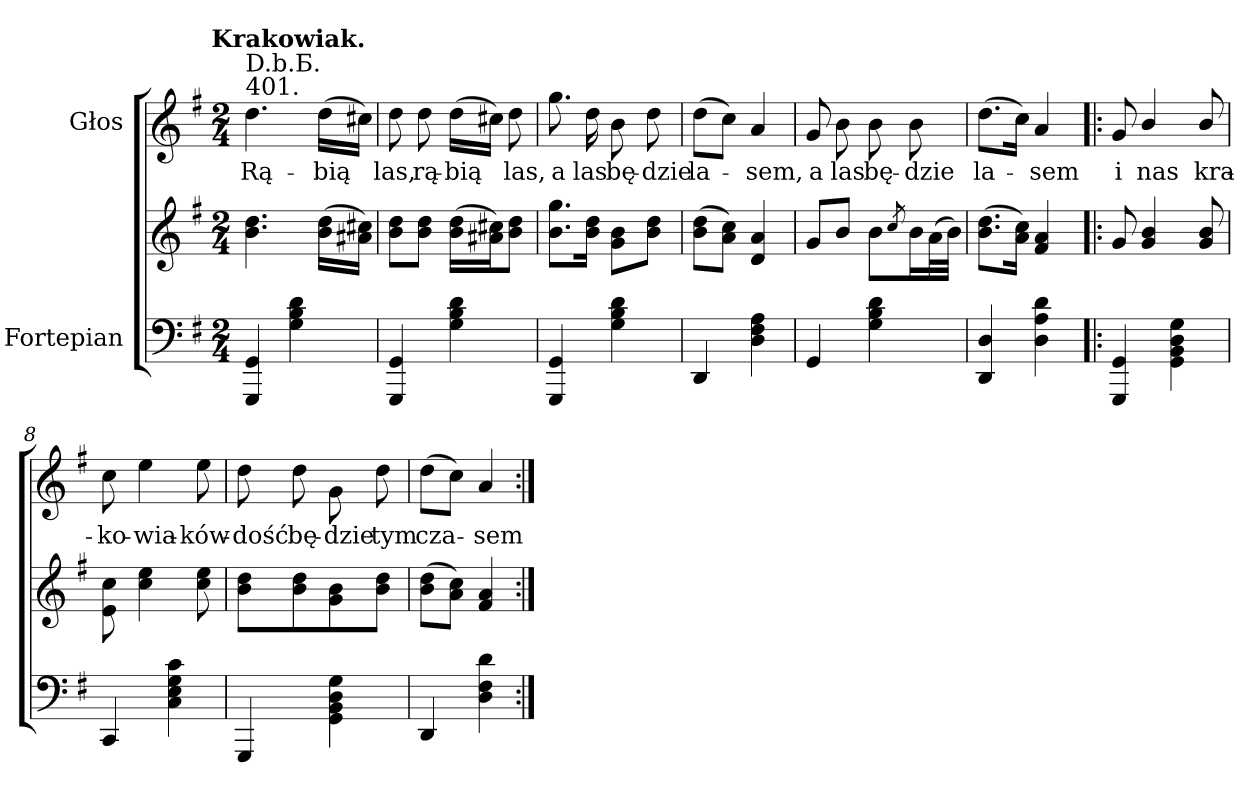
**kern	**kern	**kern	**text
*part2	*part2	*part1	*part1
*staff3	*staff2	*staff1	*staff1
*I"Fortepian	*	*I"Głos	*
*clefF4	*clefG2	*clefG2	*
*k[f#]	*k[f#]	*k[f#]	*
*G:	*G:	*G:	*
!!LO:TX:omd:t=Krakowiak.
*M2/4	*M2/4	*M2/4	*
=1	=1	=1	=1
!	!	!LO:TX:a:t=D.b.Б.\n401.	!
4GGG/ 4GG/	4.b\ 4.dd\	4.dd\	Rą-
4G\ 4B\ 4d\	.	.	.
.	(16b\ 16dd\LL	(>16dd\LL	-bią
.	16a#X\ 16cc#X\JJ)	16cc#X\JJ)	.
=2	=2	=2	=2
4GGG/ 4GG/	8b\ 8dd\L	8dd\	las,
.	8b\ 8dd\J	8dd\	rą-
4G\ 4B\ 4d\	(16b\ 16dd\LL	(>16dd\LL	-bią
.	16a#X/ 16cc#X/J)	16cc#X\JJ)	.
.	8b\ 8dd\J	8dd\	las,
=3	=3	=3	=3
4GGG/ 4GG/	8.b\ 8.gg\L	8.gg\	a
.	16b\ 16dd\Jk	16dd\	las
4G\ 4B\ 4d\	8g\ 8b\L	8b\	bę-
.	8b\ 8dd\J	8dd\	-dzie
=4	=4	=4	=4
4DD/	(8b\ 8dd\L	(>8dd\L	la-
.	8a\ 8cc\J)	8cc\J)	.
4D\ 4F#\ 4A\	4d/ 4a/	4a/	-sem,
=5	=5	=5	=5
4GG/	8g/L	8g/	a
.	8b/J	8b\	las
4G\ 4B\ 4d\	8b\L	8b\	bę-
.	8qcc/	.	.
.	16b\L	8b\	-dzie
.	(32a/L	.	.
.	32b\JJJ)	.	.
=6	=6	=6	=6
4DD/ 4D/	(8.b\ 8.dd\L	(>8.dd\L	la-
.	16a\ 16cc\Jk)	16cc\Jk)	.
4D\ 4A\ 4d\	4f#/ 4a/	4a/	-sem
=7!|:	=7!|:	=7!|:	=7!|:
4GGG/ 4GG/	8g/	8g/	i
.	4g/ 4b/	4b/	nas
4GG\ 4BB\ 4D\ 4G\	.	.	.
.	8g/ 8b/	8b/	kra-
=8	=8	=8	=8
4CC/	8e\ 8cc\	8cc\	-ko-
.	4cc\ 4ee\	4ee\	-wia-
4C\ 4E\ 4G\ 4c\	.	.	.
.	8cc\ 8ee\	8ee\	-ków-
=9	=9	=9	=9
4GGG/	8b\ 8dd\L	8dd\	-dość
.	8b\ 8dd\	8dd\	bę-
4GG\ 4BB\ 4D\ 4G\	8g/ 8b/	8g\	-dzie
.	8b\ 8dd\J	8dd\	tym
=10	=10	=10	=10
4DD/	(8b\ 8dd\L	(>8dd\L	cza-
.	8a\ 8cc\J)	8cc\J)	.
4D\ 4F#\ 4d\	4f#/ 4a/	4a/	-sem
=:|!	=:|!	=:|!	=:|!
*-	*-	*-	*-
